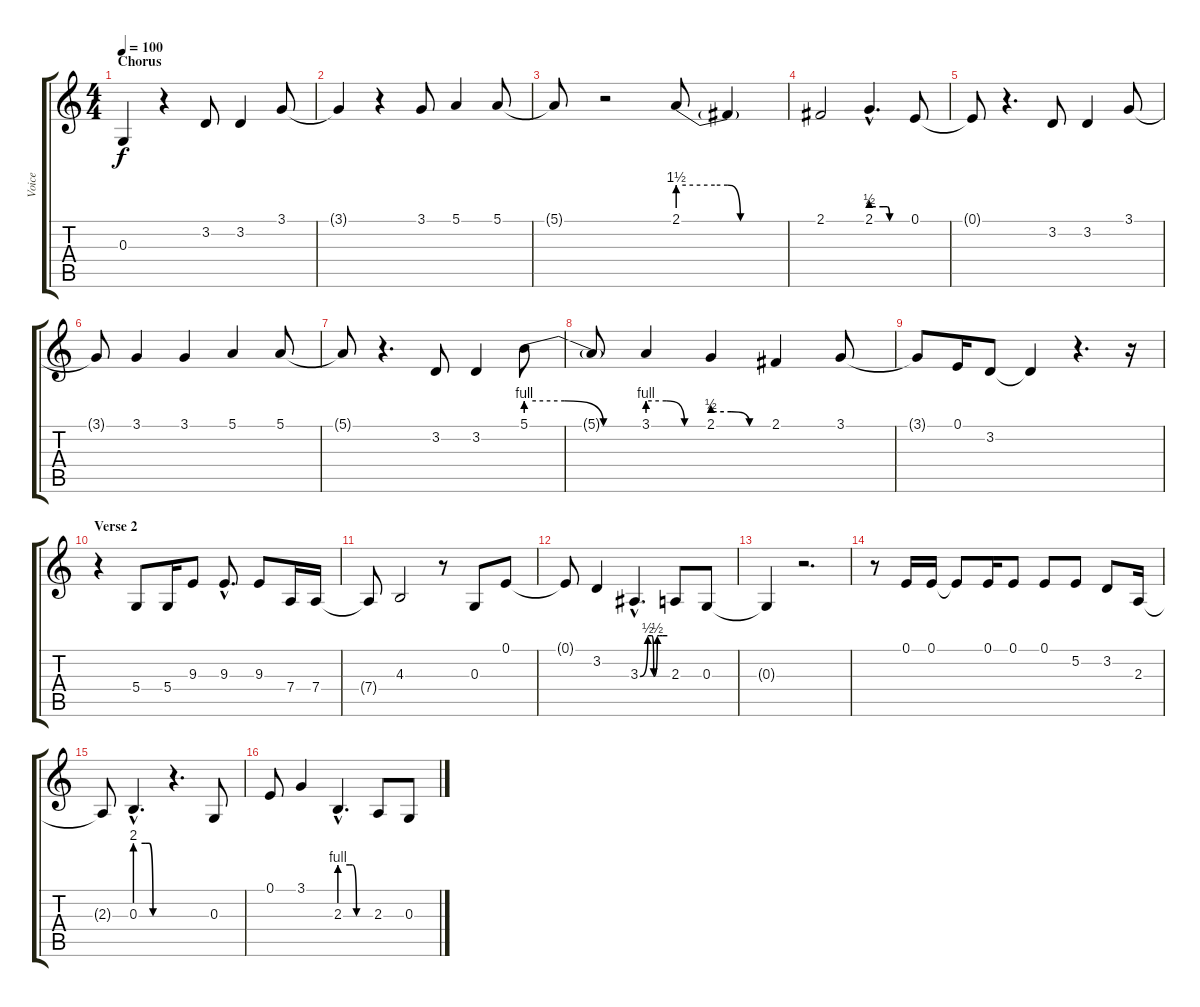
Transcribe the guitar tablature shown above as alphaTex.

\track ("Voice" "Voice") {instrument oboe}
\staff {score tabs}
\tuning (E4 B3 G3 D3 A2 E2) {hide}
\ts (4 4)
\section ("" "Chorus")
\tempo 100
\clef g2
\ks c
0.3{t}.4{dy f} r.4 3.2.8 3.2.4 3.1.8 |
3.1{t}.4 r.4 3.1.8 5.1.4 5.1.8 |
5.1{t}.8 r.2 2.1{be (custom 0 6 20 6 27 6 34 0 40 0 60 0)}.8 2.1{t}.4 |
2.1.2 2.1{be (custom 0 2 20 2 27 2 31 0 40 0 60 0) hac}.4{d} 0.1.8 |
0.1{t}.8 r.4{d} 3.2.8 3.2.4 3.1.8 |
3.1{t}.8 3.1.4 3.1.4 5.1.4 5.1.8 |
5.1{t}.8 r.4{d} 3.2.8 3.2.4 5.1{be (custom 0 4 20 4 40 0 60 0)}.8 |
5.1{t}.8 3.1{be (custom 0 4 20 4 40 0 60 0)}.4 2.1{be (custom 0 2 20 2 40 0 60 0)}.4 2.1.4 3.1.8 |
3.1{t}.8 0.1.16 3.2.8 3.2{t}.4 r.4{d} r.16 |
\section ("" "Verse 2")
r.4 5.4.8 5.4.16 9.3.8 9.3{hac}.8{d} 9.3.8 7.4.16 7.4.16 |
7.4{t}.8 4.3.2 r.8 0.3.8 0.1.8 |
0.1{t}.8 3.2.4 3.3{be (custom 0 0 17 2 26 2 30 0 38 2 43 2 49 2 60 2) hac}.4{d} 2.3.8 0.3.8 |
0.3{t}.4 r.2{d} |
r.8 0.1.16 0.1.16 0.1{t}.8 0.1.16 0.1.8 0.1.8 5.2.8 3.2.8 2.3.16 |
2.3{t}.8 0.3{be (custom 0 8 20 8 28 8 36 0 40 0 60 0) hac}.4{d} r.4{d} 0.3.8 |
0.1.8 3.1.4 2.3{be (custom 0 4 20 4 25 4 33 0 40 0 60 0) hac}.4{d} 2.3.8 0.3.8
